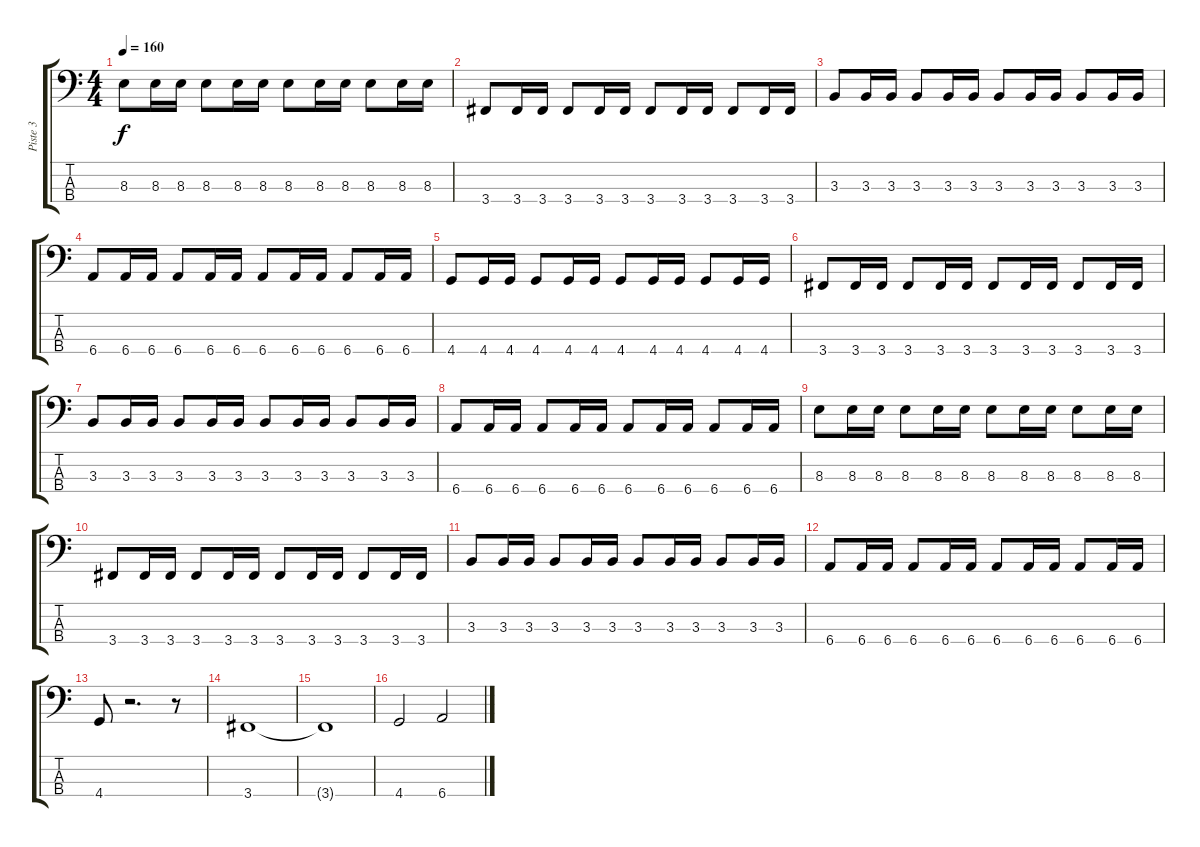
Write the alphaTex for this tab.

\track ("Piste 3" "Piste 3") {instrument electricbassfinger}
\staff {score tabs}
\tuning (Gb2 Db2 Ab1 Eb1) {hide}
\ts (4 4)
\tempo 160
\clef f4
\ks c
8.3.8{dy f} 8.3.16 8.3.16 8.3.8 8.3.16 8.3.16 8.3.8 8.3.16 8.3.16 8.3.8 8.3.16 8.3.16 |
3.4.8 3.4.16 3.4.16 3.4.8 3.4.16 3.4.16 3.4.8 3.4.16 3.4.16 3.4.8 3.4.16 3.4.16 |
3.3.8 3.3.16 3.3.16 3.3.8 3.3.16 3.3.16 3.3.8 3.3.16 3.3.16 3.3.8 3.3.16 3.3.16 |
6.4.8 6.4.16 6.4.16 6.4.8 6.4.16 6.4.16 6.4.8 6.4.16 6.4.16 6.4.8 6.4.16 6.4.16 |
4.4.8 4.4.16 4.4.16 4.4.8 4.4.16 4.4.16 4.4.8 4.4.16 4.4.16 4.4.8 4.4.16 4.4.16 |
3.4.8 3.4.16 3.4.16 3.4.8 3.4.16 3.4.16 3.4.8 3.4.16 3.4.16 3.4.8 3.4.16 3.4.16 |
3.3.8 3.3.16 3.3.16 3.3.8 3.3.16 3.3.16 3.3.8 3.3.16 3.3.16 3.3.8 3.3.16 3.3.16 |
6.4.8 6.4.16 6.4.16 6.4.8 6.4.16 6.4.16 6.4.8 6.4.16 6.4.16 6.4.8 6.4.16 6.4.16 |
8.3.8 8.3.16 8.3.16 8.3.8 8.3.16 8.3.16 8.3.8 8.3.16 8.3.16 8.3.8 8.3.16 8.3.16 |
3.4.8 3.4.16 3.4.16 3.4.8 3.4.16 3.4.16 3.4.8 3.4.16 3.4.16 3.4.8 3.4.16 3.4.16 |
3.3.8 3.3.16 3.3.16 3.3.8 3.3.16 3.3.16 3.3.8 3.3.16 3.3.16 3.3.8 3.3.16 3.3.16 |
6.4.8 6.4.16 6.4.16 6.4.8 6.4.16 6.4.16 6.4.8 6.4.16 6.4.16 6.4.8 6.4.16 6.4.16 |
4.4.8 r.2{d} r.8 |
3.4.1 |
3.4{t}.1 |
4.4.2 6.4.2
